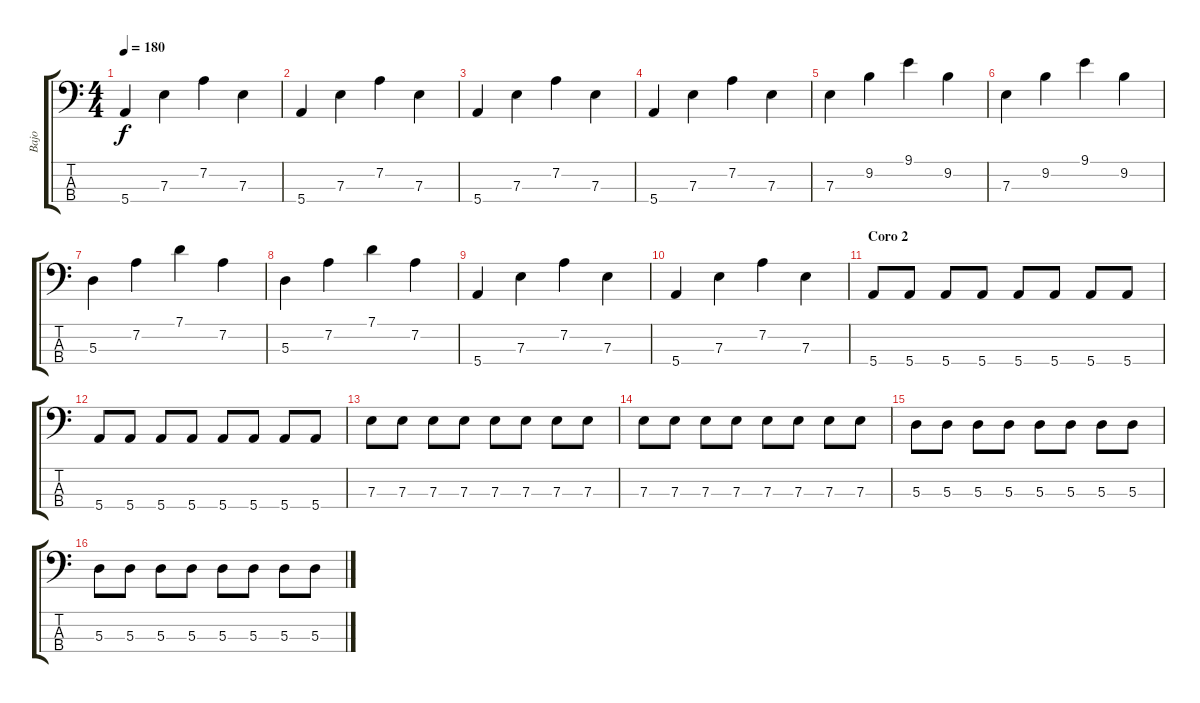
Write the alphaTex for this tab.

\track ("Bajo" "Bajo") {instrument electricbasspick}
\staff {score tabs}
\tuning (G2 D2 A1 E1) {hide}
\ts (4 4)
\tempo 180
\clef f4
\ks c
5.4.4{dy f} 7.3.4 7.2.4 7.3.4 |
5.4.4 7.3.4 7.2.4 7.3.4 |
5.4.4 7.3.4 7.2.4 7.3.4 |
5.4.4 7.3.4 7.2.4 7.3.4 |
7.3.4 9.2.4 9.1.4 9.2.4 |
7.3.4 9.2.4 9.1.4 9.2.4 |
5.3.4 7.2.4 7.1.4 7.2.4 |
5.3.4 7.2.4 7.1.4 7.2.4 |
5.4.4 7.3.4 7.2.4 7.3.4 |
5.4.4 7.3.4 7.2.4 7.3.4 |
\section ("" "Coro 2")
5.4.8 5.4.8 5.4.8 5.4.8 5.4.8 5.4.8 5.4.8 5.4.8 |
5.4.8 5.4.8 5.4.8 5.4.8 5.4.8 5.4.8 5.4.8 5.4.8 |
7.3.8 7.3.8 7.3.8 7.3.8 7.3.8 7.3.8 7.3.8 7.3.8 |
7.3.8 7.3.8 7.3.8 7.3.8 7.3.8 7.3.8 7.3.8 7.3.8 |
5.3.8 5.3.8 5.3.8 5.3.8 5.3.8 5.3.8 5.3.8 5.3.8 |
5.3.8 5.3.8 5.3.8 5.3.8 5.3.8 5.3.8 5.3.8 5.3.8
